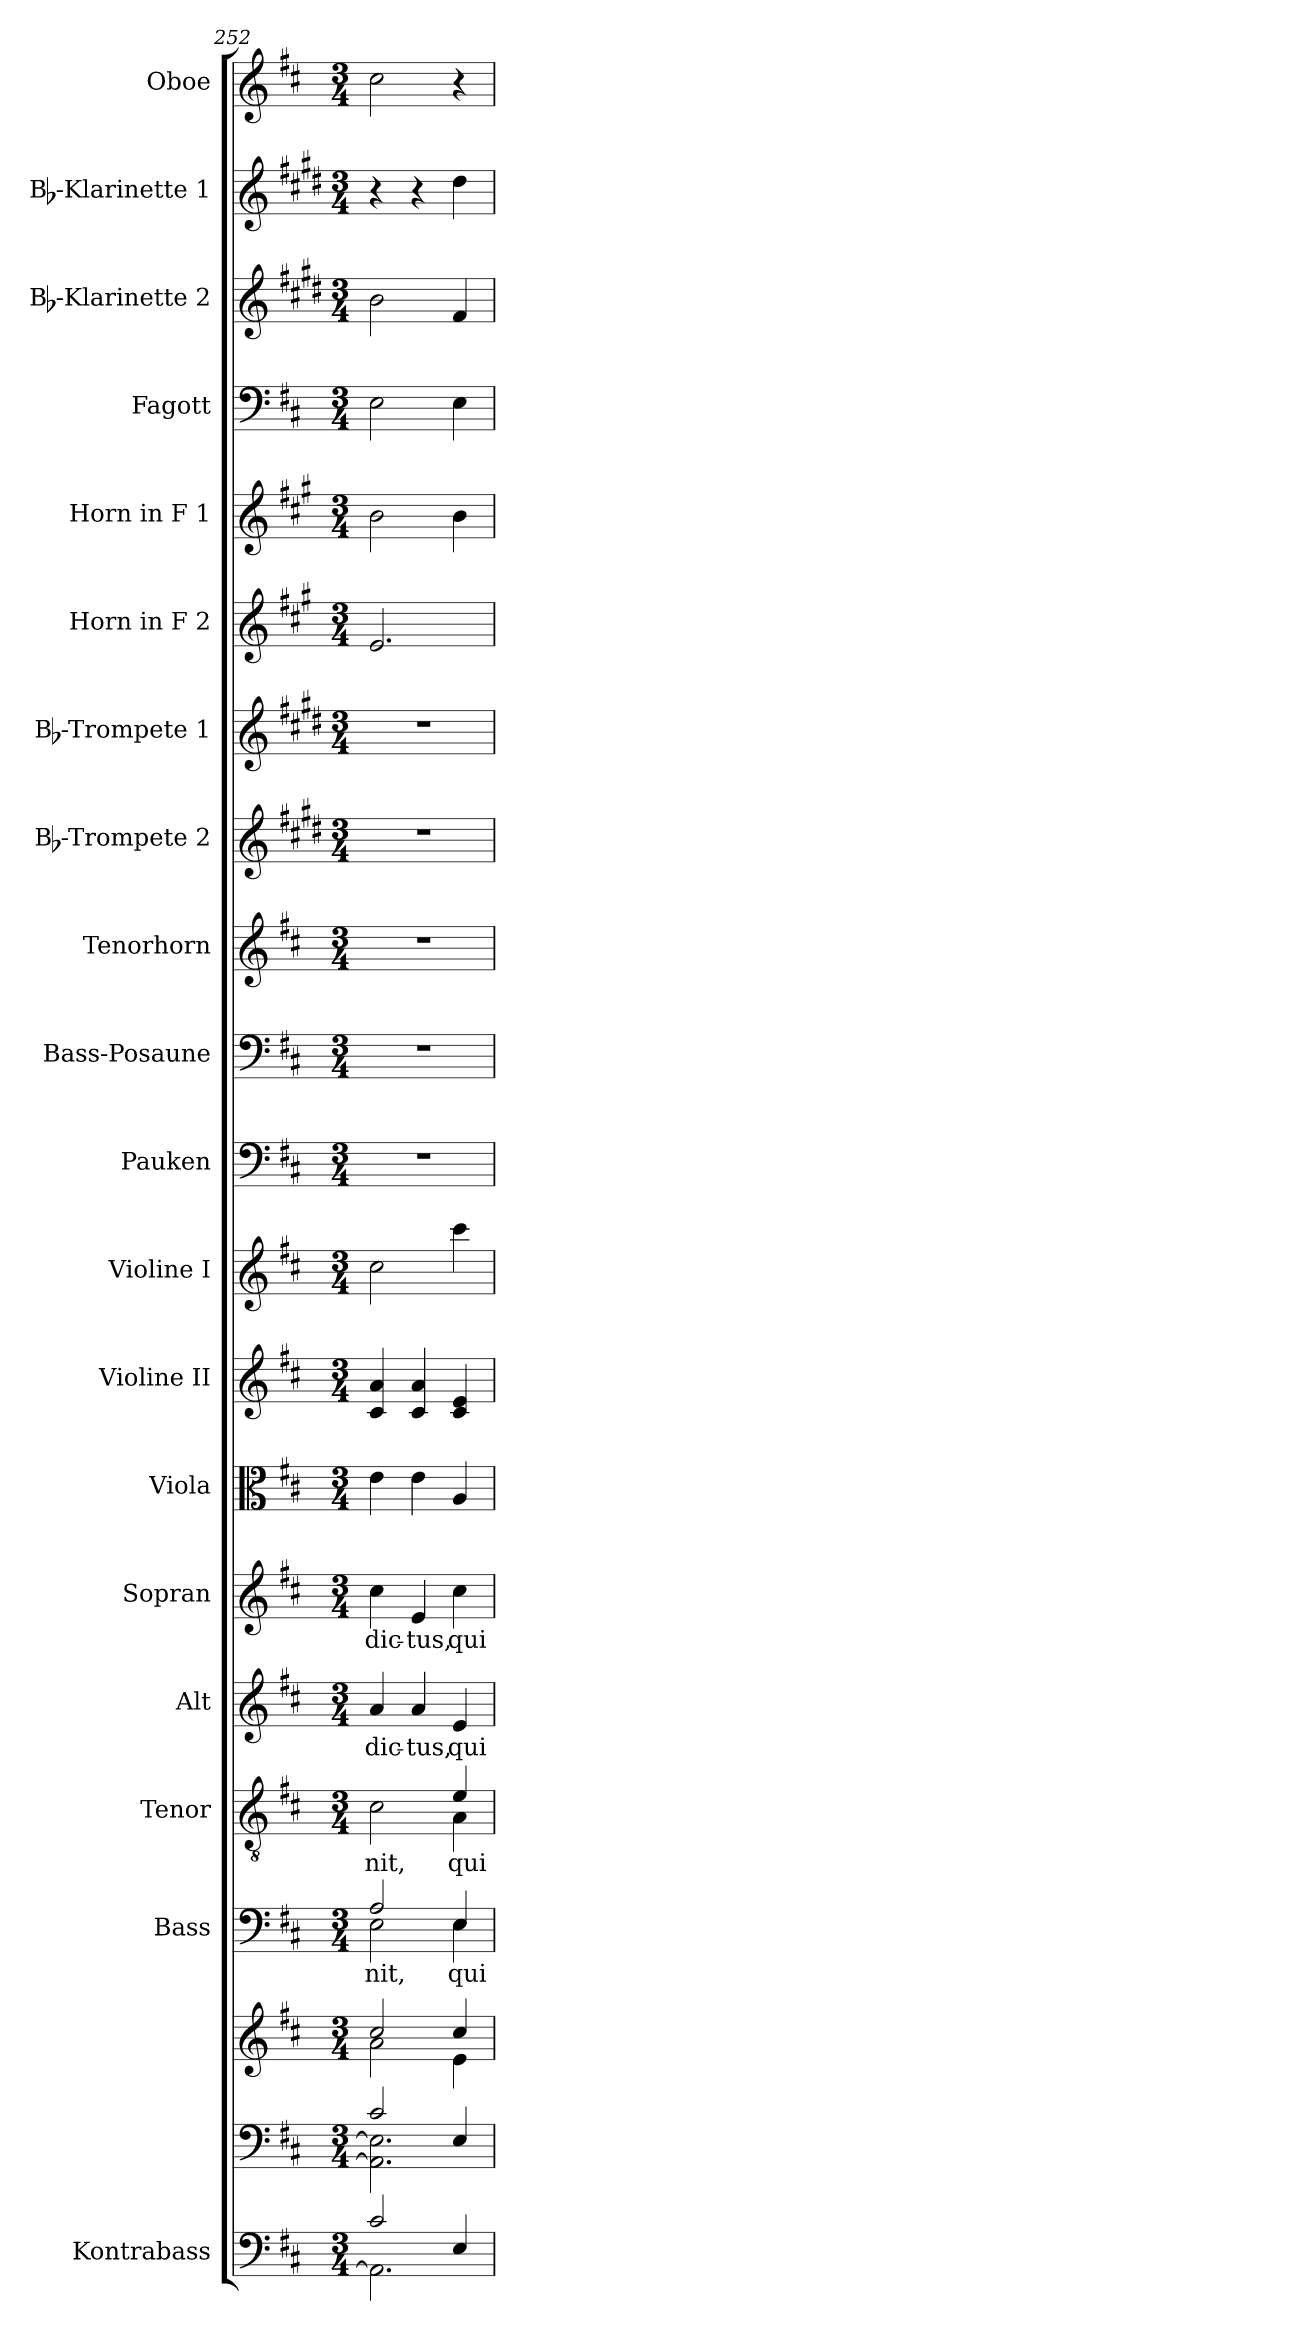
**kern	**kern	**kern	**kern	**text	**kern	**text	**kern	**text	**kern	**text	**kern	**kern	**kern	**kern	**kern	**kern	**kern	**kern	**kern	**kern	**kern	**kern	**kern	**kern
*part20	*part19	*part19	*part18	*part18	*part17	*part17	*part16	*part16	*part15	*part15	*part14	*part13	*part12	*part11	*part10	*part9	*part8	*part7	*part6	*part5	*part4	*part3	*part2	*part1
*staff21	*staff20	*staff19	*staff18	*staff18	*staff17	*staff17	*staff16	*staff16	*staff15	*staff15	*staff14	*staff13	*staff12	*staff11	*staff10	*staff9	*staff8	*staff7	*staff6	*staff5	*staff4	*staff3	*staff2	*staff1
*I"Kontrabass	*	*	*I"Bass	*	*I"Tenor	*	*I"Alt	*	*I"Sopran	*	*I"Viola	*I"Violine II	*I"Violine I	*I"Pauken	*I"Bass-Posaune	*I"Tenorhorn	*I"Bb-Trompete 2	*I"Bb-Trompete 1	*I"Horn in F 2	*I"Horn in F 1	*I"Fagott	*I"Bb-Klarinette 2	*I"Bb-Klarinette 1	*I"Oboe
*I'Kb.	*	*	*I'B.	*	*I'T.	*	*I'A.	*	*I'S.	*	*I'Vla.	*I'Vl. II	*I'Vl. I	*I'Pk.	*I'B. Pos.	*I'T. Hrn.	*I'Bb Trp. 2	*I'Bb Trp. 1	*	*	*I'Fg.	*I'Bb Kl. 2	*I'Bb Kl. 1	*I'Ob.
!!LO:PB:g=z
*clefF4	*clefF4	*clefG2	*clefF4	*	*clefGv2	*	*clefG2	*	*clefG2	*	*clefC3	*clefG2	*clefG2	*clefF4	*clefF4	*clefG2	*clefG2	*clefG2	*clefG2	*clefG2	*clefF4	*clefG2	*clefG2	*clefG2
*ITrd7c12	*	*	*	*	*	*	*	*	*	*	*	*	*	*	*	*ITrd8c14	*ITrd1c2	*ITrd1c2	*ITrd4c7	*ITrd4c7	*	*ITrd1c2	*ITrd1c2	*
*k[f#c#]	*k[f#c#]	*k[f#c#]	*k[f#c#]	*	*k[f#c#]	*	*k[f#c#]	*	*k[f#c#]	*	*k[f#c#]	*k[f#c#]	*k[f#c#]	*k[f#c#]	*k[f#c#]	*k[f#c#]	*k[f#c#]	*k[f#c#]	*k[f#c#]	*k[f#c#]	*k[f#c#]	*k[f#c#]	*k[f#c#]	*k[f#c#]
*D:	*D:	*D:	*D:	*	*D:	*	*D:	*	*D:	*	*D:	*D:	*D:	*D:	*D:	*D:	*D:	*D:	*D:	*D:	*D:	*D:	*D:	*D:
*M3/4	*M3/4	*M3/4	*M3/4	*	*M3/4	*	*M3/4	*	*M3/4	*	*M3/4	*M3/4	*M3/4	*M3/4	*M3/4	*M3/4	*M3/4	*M3/4	*M3/4	*M3/4	*M3/4	*M3/4	*M3/4	*M3/4
=252	=252	=252	=252	=252	=252	=252	=252	=252	=252	=252	=252	=252	=252	=252	=252	=252	=252	=252	=252	=252	=252	=252	=252	=252
*^	*^	*^	*	*	*	*	*	*	*	*	*	*	*	*	*	*	*	*	*	*	*	*	*	*
!	!	!	!	!	!	!	!LO:LY:b	!	!LO:LY:b	!	!LO:LY:b	!	!LO:LY:b	!	!	!	!	!	!	!	!	!	!	!	!	!	!
*	*	*	*	*	*	*^	*	*^	*	*	*	*	*	*	*	*	*	*	*	*	*	*	*	*	*	*	*
2C#/	2.AAA\]	2c#/	2.AA\] 2.E\]	2cc#/	2a\	2A/	2E\	-nit,	2c#\	2ryy	-nit,	4a/	-dic-	4cc#\	-dic-	4e\	4c#/ 4a/	2cc#\	2.r	2.r	2.r	2.r	2.r	2.A/	2e\	2E\	2a\	4r	2cc#\
!	!	!	!	!	!	!	!	!	!	!	!	!	!LO:LY:b	!	!LO:LY:b	!	!	!	!	!	!	!	!	!	!	!	!	!	!
.	.	.	.	.	.	.	.	.	.	.	.	4a/	-tus,	4e/	-tus,	4e\	4c#/ 4a/	.	.	.	.	.	.	.	.	.	.	4r	.
!	!	!	!	!	!	!	!	!LO:LY:b	!	!	!LO:LY:b	!	!LO:LY:b	!	!LO:LY:b	!	!	!	!	!	!	!	!	!	!	!	!	!	!
4EE/	.	4E/	.	4cc#/	4e\	4E/	4E\	qui	4e/	4A\	qui	4e/	qui	4cc#\	qui	4A/	4c#/ 4e/	4ccc#\	.	.	.	.	.	.	4e\	4E\	4e/	4cc#\	4r
*v	*v	*	*	*	*	*v	*v	*	*v	*v	*	*	*	*	*	*	*	*	*	*	*	*	*	*	*	*	*	*	*
*	*v	*v	*	*	*	*	*	*	*	*	*	*	*	*	*	*	*	*	*	*	*	*	*	*	*	*
*	*	*v	*v	*	*	*	*	*	*	*	*	*	*	*	*	*	*	*	*	*	*	*	*	*	*
=	=	=	=	=	=	=	=	=	=	=	=	=	=	=	=	=	=	=	=	=	=	=	=	=
*-	*-	*-	*-	*-	*-	*-	*-	*-	*-	*-	*-	*-	*-	*-	*-	*-	*-	*-	*-	*-	*-	*-	*-	*-
